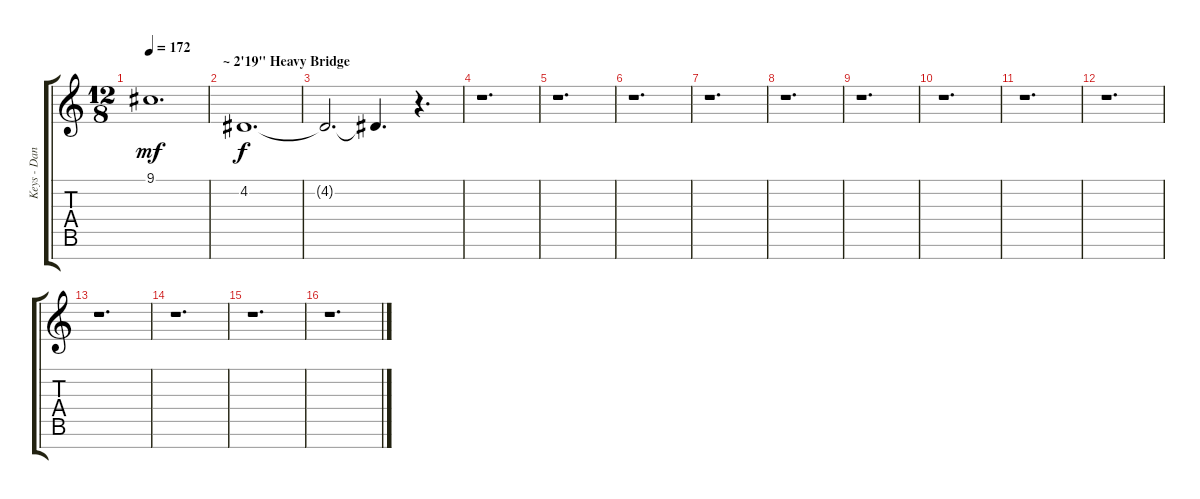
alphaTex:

\track ("Keys - Daniel Fischer" "Keys - Dan") {instrument oboe}
\staff {score tabs}
\tuning (E4 B3 G3 D3 A2 E2 B1) {hide}
\ts (12 8)
\tempo 172
\clef g2
\ks c
9.1{t}.1{d dy mf} |
\section ("" "~ 2'19\" Heavy Bridge")
4.2.1{d dy f} |
4.2{t}.2{d} 4.2{t}.4{d} r.4{d} |
r.1{d} |
r.1{d} |
r.1{d} |
r.1{d} |
r.1{d} |
r.1{d} |
r.1{d} |
r.1{d} |
r.1{d} |
r.1{d} |
r.1{d} |
r.1{d} |
r.1{d}
